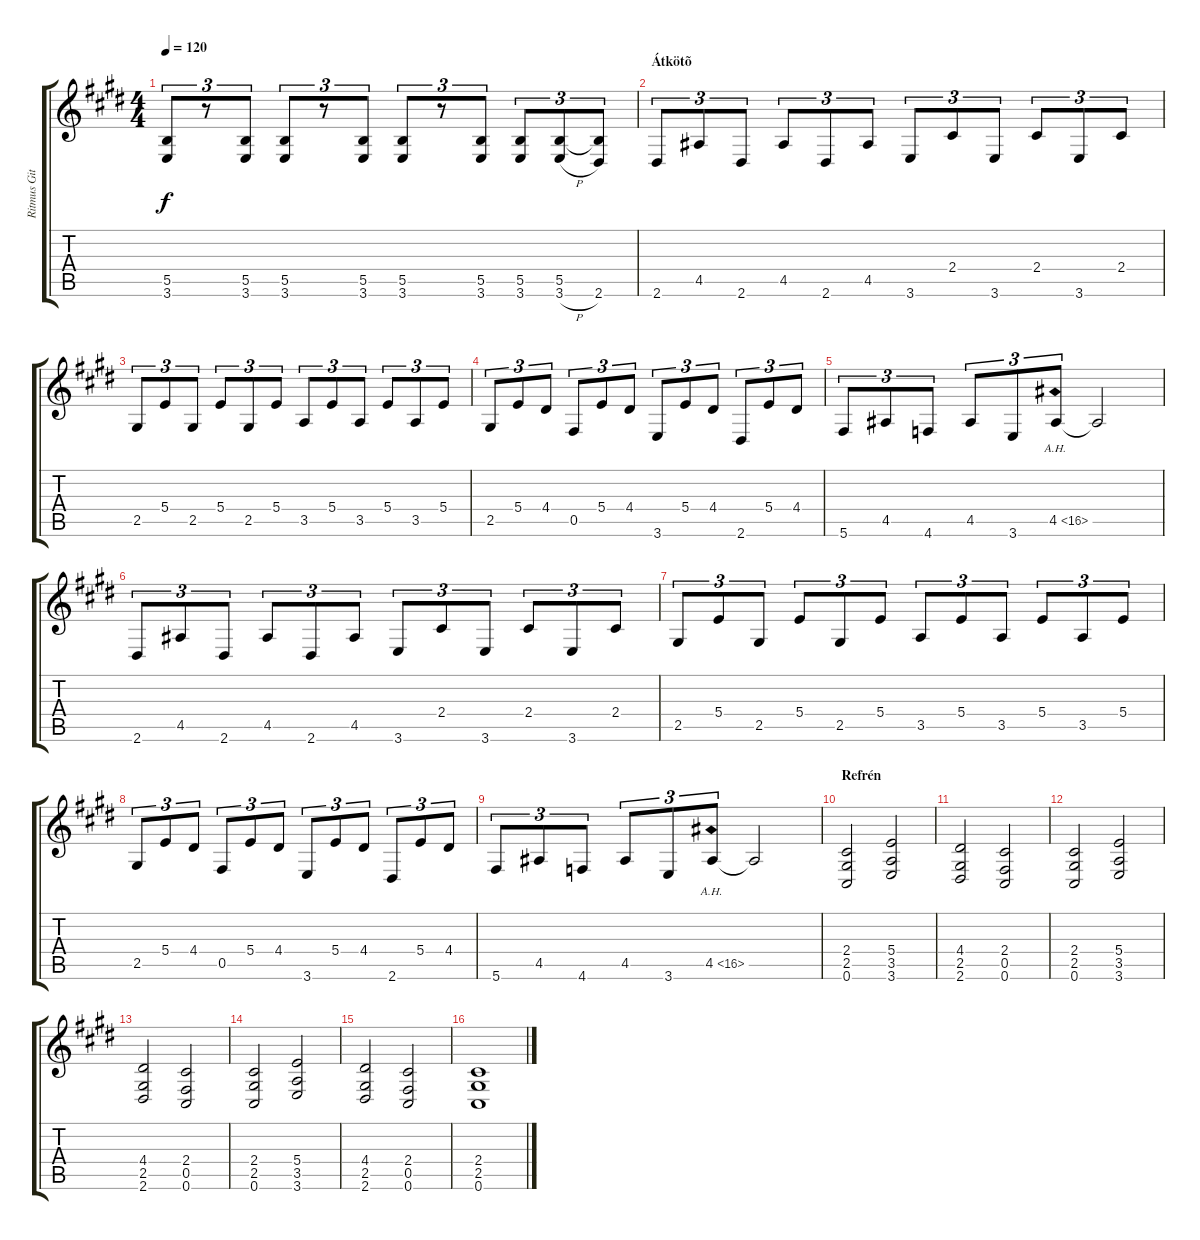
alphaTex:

\track ("Ritmus Gitár 1" "Ritmus Git") {instrument distortionguitar}
\staff {score tabs}
\tuning (Db4 Ab3 E3 B2 Gb2 Db2) {hide}
\ts (4 4)
\tempo 120
\clef g2
\ks c#minor
(5.5 3.6).8{tu (3 2) dy f} r.8{tu (3 2)} (5.5 3.6).8{tu (3 2)} (5.5 3.6).8{tu (3 2)} r.8{tu (3 2)} (5.5 3.6).8{tu (3 2)} (5.5 3.6).8{tu (3 2)} r.8{tu (3 2)} (5.5 3.6).8{tu (3 2)} (5.5 3.6).8{tu (3 2)} (5.5 3.6{h}).8{tu (3 2)} (5.5{t} 2.6).8{tu (3 2)} |
\section ("" "Átkötõ")
2.6.8{tu (3 2)} 4.5.8{tu (3 2)} 2.6.8{tu (3 2)} 4.5.8{tu (3 2)} 2.6.8{tu (3 2)} 4.5.8{tu (3 2)} 3.6.8{tu (3 2)} 2.4.8{tu (3 2)} 3.6.8{tu (3 2)} 2.4.8{tu (3 2)} 3.6.8{tu (3 2)} 2.4.8{tu (3 2)} |
2.5.8{tu (3 2)} 5.4.8{tu (3 2)} 2.5.8{tu (3 2)} 5.4.8{tu (3 2)} 2.5.8{tu (3 2)} 5.4.8{tu (3 2)} 3.5.8{tu (3 2)} 5.4.8{tu (3 2)} 3.5.8{tu (3 2)} 5.4.8{tu (3 2)} 3.5.8{tu (3 2)} 5.4.8{tu (3 2)} |
2.5.8{tu (3 2)} 5.4.8{tu (3 2)} 4.4.8{tu (3 2)} 0.5.8{tu (3 2)} 5.4.8{tu (3 2)} 4.4.8{tu (3 2)} 3.6.8{tu (3 2)} 5.4.8{tu (3 2)} 4.4.8{tu (3 2)} 2.6.8{tu (3 2)} 5.4.8{tu (3 2)} 4.4.8{tu (3 2)} |
5.6.8{tu (3 2)} 4.5.8{tu (3 2)} 4.6.8{tu (3 2)} 4.5.8{tu (3 2)} 3.6.8{tu (3 2)} 4.5{ah 12}.8{tu (3 2)} 4.5{t}.2 |
2.6.8{tu (3 2)} 4.5.8{tu (3 2)} 2.6.8{tu (3 2)} 4.5.8{tu (3 2)} 2.6.8{tu (3 2)} 4.5.8{tu (3 2)} 3.6.8{tu (3 2)} 2.4.8{tu (3 2)} 3.6.8{tu (3 2)} 2.4.8{tu (3 2)} 3.6.8{tu (3 2)} 2.4.8{tu (3 2)} |
2.5.8{tu (3 2)} 5.4.8{tu (3 2)} 2.5.8{tu (3 2)} 5.4.8{tu (3 2)} 2.5.8{tu (3 2)} 5.4.8{tu (3 2)} 3.5.8{tu (3 2)} 5.4.8{tu (3 2)} 3.5.8{tu (3 2)} 5.4.8{tu (3 2)} 3.5.8{tu (3 2)} 5.4.8{tu (3 2)} |
2.5.8{tu (3 2)} 5.4.8{tu (3 2)} 4.4.8{tu (3 2)} 0.5.8{tu (3 2)} 5.4.8{tu (3 2)} 4.4.8{tu (3 2)} 3.6.8{tu (3 2)} 5.4.8{tu (3 2)} 4.4.8{tu (3 2)} 2.6.8{tu (3 2)} 5.4.8{tu (3 2)} 4.4.8{tu (3 2)} |
5.6.8{tu (3 2)} 4.5.8{tu (3 2)} 4.6.8{tu (3 2)} 4.5.8{tu (3 2)} 3.6.8{tu (3 2)} 4.5{ah 12}.8{tu (3 2)} 4.5{t}.2 |
\section ("" "Refrén")
(2.4 2.5 0.6).2 (5.4 3.5 3.6).2 |
(4.4 2.5 2.6).2 (2.4 0.5 0.6).2 |
(2.4 2.5 0.6).2 (5.4 3.5 3.6).2 |
(4.4 2.5 2.6).2 (2.4 0.5 0.6).2 |
(2.4 2.5 0.6).2 (5.4 3.5 3.6).2 |
(4.4 2.5 2.6).2 (2.4 0.5 0.6).2 |
(2.4 2.5 0.6).1
